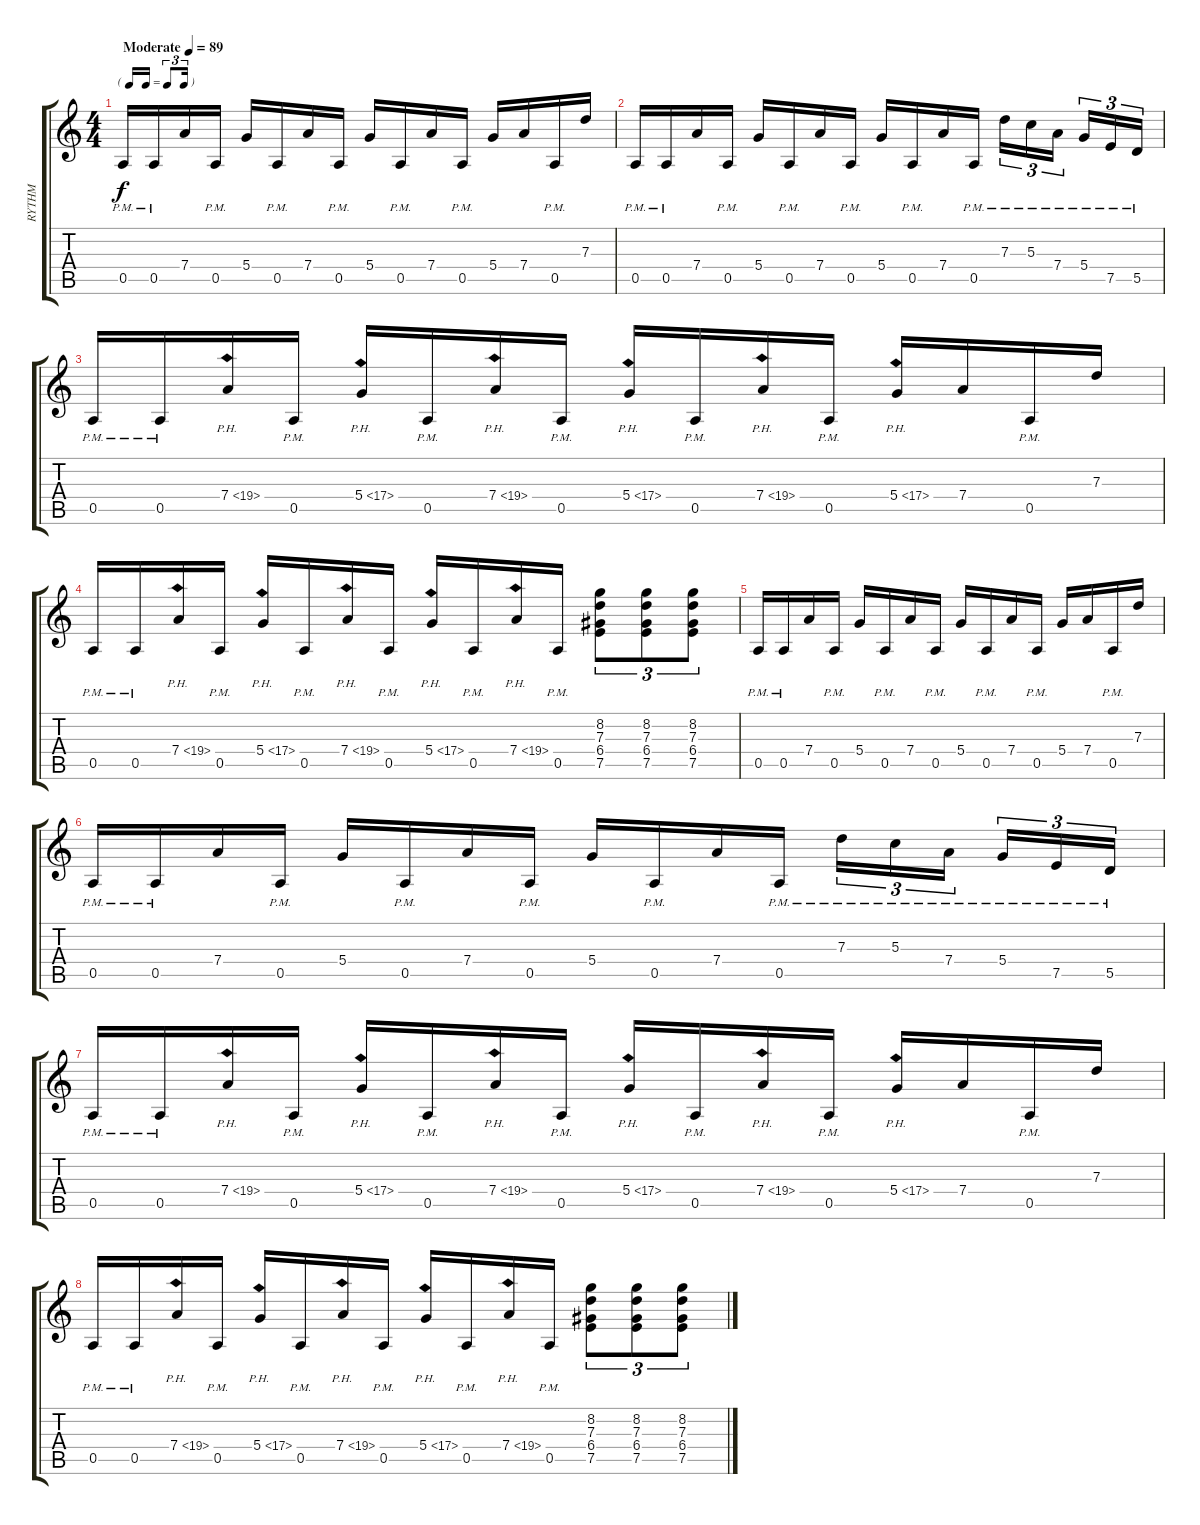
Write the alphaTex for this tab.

\track ("RYTHM" "RYTHM") {instrument distortionguitar}
\staff {score tabs}
\tuning (E4 B3 G3 D3 A2 E2) {hide}
\ts (4 4)
\tf triplet16th
\tempo (89 "Moderate")
\clef g2
\ks c
0.5{pm}.16{dy f instrument distortionguitar} 0.5{pm}.16 7.4.16 0.5{pm}.16 5.4.16 0.5{pm}.16 7.4.16 0.5{pm}.16 5.4.16 0.5{pm}.16 7.4.16 0.5{pm}.16 5.4.16 7.4.16 0.5{pm}.16 7.3.16 |
0.5{pm}.16 0.5{pm}.16 7.4.16 0.5{pm}.16 5.4.16 0.5{pm}.16 7.4.16 0.5{pm}.16 5.4.16 0.5{pm}.16 7.4.16 0.5{pm}.16 7.3{pm}.16{tu (3 2)} 5.3{pm}.16{tu (3 2)} 7.4{pm}.16{tu (3 2) beam splitsecondary} 5.4{pm}.16{tu (3 2)} 7.5{pm}.16{tu (3 2)} 5.5{pm}.16{tu (3 2)} |
0.5{pm}.16 0.5{pm}.16 7.4{ph 12}.16 0.5{pm}.16 5.4{ph 12}.16 0.5{pm}.16 7.4{ph 12}.16 0.5{pm}.16 5.4{ph 12}.16 0.5{pm}.16 7.4{ph 12}.16 0.5{pm}.16 5.4{ph 12}.16 7.4.16 0.5{pm}.16 7.3.16 |
0.5{pm}.16 0.5{pm}.16 7.4{ph 12}.16 0.5{pm}.16 5.4{ph 12}.16 0.5{pm}.16 7.4{ph 12}.16 0.5{pm}.16 5.4{ph 12}.16 0.5{pm}.16 7.4{ph 12}.16 0.5{pm}.16 (8.2 7.3 6.4 7.5).8{tu (3 2)} (8.2 7.3 6.4 7.5).8{tu (3 2)} (8.2 7.3 6.4 7.5).8{tu (3 2)} |
0.5{pm}.16 0.5{pm}.16 7.4.16 0.5{pm}.16 5.4.16 0.5{pm}.16 7.4.16 0.5{pm}.16 5.4.16 0.5{pm}.16 7.4.16 0.5{pm}.16 5.4.16 7.4.16 0.5{pm}.16 7.3.16 |
0.5{pm}.16 0.5{pm}.16 7.4.16 0.5{pm}.16 5.4.16 0.5{pm}.16 7.4.16 0.5{pm}.16 5.4.16 0.5{pm}.16 7.4.16 0.5{pm}.16 7.3{pm}.16{tu (3 2)} 5.3{pm}.16{tu (3 2)} 7.4{pm}.16{tu (3 2) beam splitsecondary} 5.4{pm}.16{tu (3 2)} 7.5{pm}.16{tu (3 2)} 5.5{pm}.16{tu (3 2)} |
0.5{pm}.16 0.5{pm}.16 7.4{ph 12}.16 0.5{pm}.16 5.4{ph 12}.16 0.5{pm}.16 7.4{ph 12}.16 0.5{pm}.16 5.4{ph 12}.16 0.5{pm}.16 7.4{ph 12}.16 0.5{pm}.16 5.4{ph 12}.16 7.4.16 0.5{pm}.16 7.3.16 |
0.5{pm}.16 0.5{pm}.16 7.4{ph 12}.16 0.5{pm}.16 5.4{ph 12}.16 0.5{pm}.16 7.4{ph 12}.16 0.5{pm}.16 5.4{ph 12}.16 0.5{pm}.16 7.4{ph 12}.16 0.5{pm}.16 (8.2 7.3 6.4 7.5).8{tu (3 2)} (8.2 7.3 6.4 7.5).8{tu (3 2)} (8.2 7.3 6.4 7.5).8{tu (3 2)}
